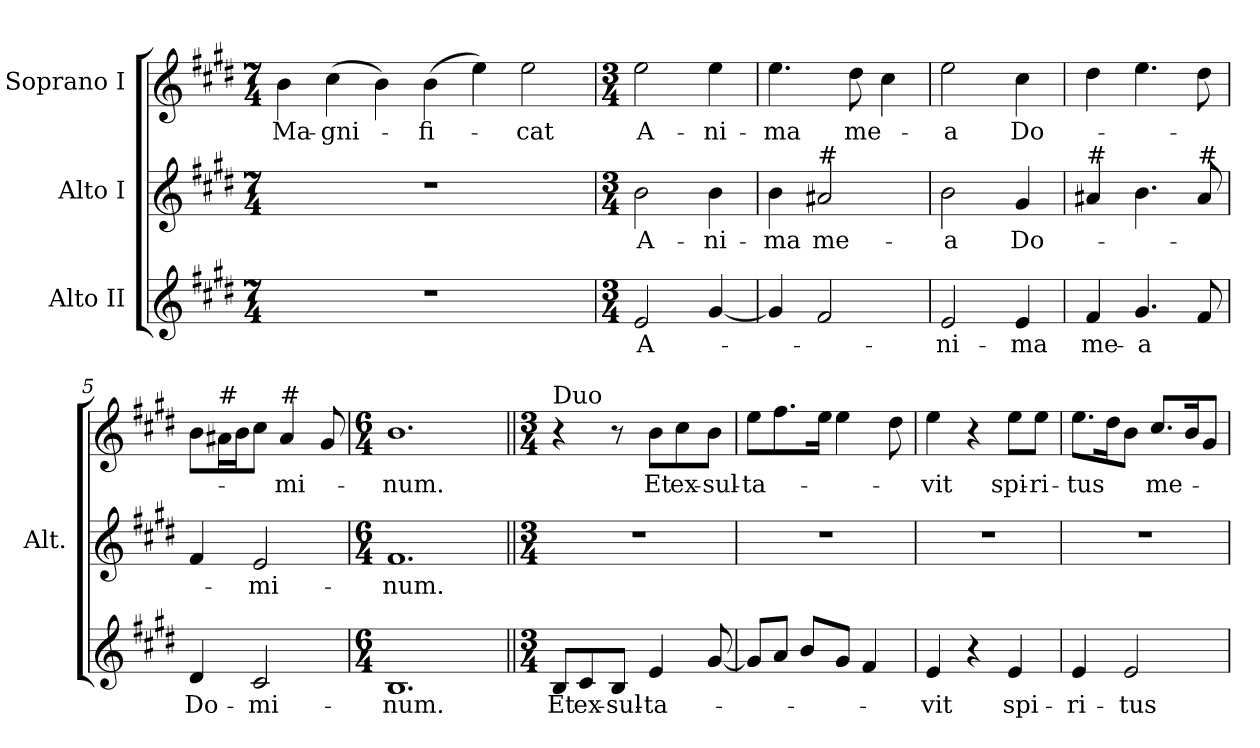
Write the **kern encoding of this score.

**kern	**text	**kern	**text	**kern	**text
*part3	*part3	*part2	*part2	*part1	*part1
*staff3	*staff3	*staff2	*staff2	*staff1	*staff1
*I"Alto II	*	*I"Alto I	*	*I"Soprano I	*
*	*	*I'Alt.	*	*	*
!!LO:PB:g=z
*clefG2	*	*clefG2	*	*clefG2	*
*k[f#c#g#d#]	*	*k[f#c#g#d#]	*	*k[f#c#g#d#]	*
*E:	*	*E:	*	*E:	*
*M7/4	*	*M7/4	*	*M7/4	*
=1	=1	=1	=1	=1	=1
!LO:N:vis=1	!	!LO:N:vis=1	!	!	!
!	!	!	!	!	!LO:LY:b:color=#000000
1..r	.	1..r	.	4bi\	Ma-
!	!	!	!	!	!LO:LY:b:color=#000000
.	.	.	.	(4cc#i\	-gni-
.	.	.	.	4bi\)	.
!	!	!	!	!	!LO:LY:b:color=#000000
.	.	.	.	(4bi\	-fi-
.	.	.	.	4eei\)	.
!	!	!	!	!	!LO:LY:b:color=#000000
.	.	.	.	2eei\	-cat
!!LO:LB:g=z
=1	=1	=1	=1	=1	=1
*M3/4	*	*M3/4	*	*M3/4	*
!	!LO:LY:b:color=#000000	!	!	!	!
!	!	!	!LO:LY:b:color=#000000	!	!
!	!	!	!	!	!LO:LY:b:color=#000000
2ei/	A-	2bi\	A-	2eei\	A-
!	!	!	!LO:LY:b:color=#000000	!	!
!	!	!	!	!	!LO:LY:b:color=#000000
[<4g#i/	.	4bi\	-ni-	4eei\	-ni-
=2	=2	=2	=2	=2	=2
!	!	!	!LO:LY:b:color=#000000	!	!
!	!	!	!	!	!LO:LY:b:color=#000000
4g#i/]	.	4bi\	-ma	4.eei\	-ma
!	!	!LO:TX:a:t=#	!	!	!
!	!	!	!LO:LY:b:color=#000000	!	!
2f#i/	.	2a#i/	me-	.	.
!	!	!	!	!	!LO:LY:b:color=#000000
.	.	.	.	8dd#i\	me-
.	.	.	.	4cc#i\	.
=3	=3	=3	=3	=3	=3
!	!LO:LY:b:color=#000000	!	!	!	!
!	!	!	!LO:LY:b:color=#000000	!	!
!	!	!	!	!	!LO:LY:b:color=#000000
2ei/	-ni-	2bi\	-a	2eei\	-a
!	!LO:LY:b:color=#000000	!	!	!	!
!	!	!	!LO:LY:b:color=#000000	!	!
!	!	!	!	!	!LO:LY:b:color=#000000
4ei/	-ma	4g#i/	Do-	4cc#i\	Do-
=4	=4	=4	=4	=4	=4
!	!	!LO:TX:a:t=#	!	!	!
!	!LO:LY:b:color=#000000	!	!	!	!
4f#i/	me-	4a#i/	.	4dd#i\	.
!	!LO:LY:b:color=#000000	!	!	!	!
4.g#i/	-a	4.bi\	.	4.eei\	.
!	!	!LO:TX:a:t=#	!	!	!
8f#i/	.	8a#i/	.	8dd#i\	.
=5	=5	=5	=5	=5	=5
!	!LO:LY:b:color=#000000	!	!	!	!
4d#i/	Do-	4f#i/	.	8bi\L	.
!	!	!	!	!LO:TX:a:t=#	!
.	.	.	.	16a#i\L	.
.	.	.	.	16bi\J	.
!	!LO:LY:b:color=#000000	!	!	!	!
!	!	!	!LO:LY:b:color=#000000	!	!
2c#i/	-mi-	2ei/	-mi-	8cc#i\J	.
!	!	!	!	!LO:TX:a:t=#	!
!	!	!	!	!	!LO:LY:b:color=#000000
.	.	.	.	4a#i/	-mi-
.	.	.	.	8g#i/	.
=6	=6	=6	=6	=6	=6
*M6/4	*	*M6/4	*	*M6/4	*
!	!LO:LY:b:color=#000000	!	!	!	!
!	!	!	!LO:LY:b:color=#000000	!	!
!	!	!	!	!	!LO:LY:b:color=#000000
1.Bi	-num.	1.f#i	-num.	1.bi	-num.
!!LO:LB:g=z
=7||	=7||	=7||	=7||	=7||	=7||
*M3/4	*	*M3/4	*	*M3/4	*
!	!	!	!	!LO:TX:a:t=Duo	!
!	!LO:LY:b:color=#000000	!LO:N:vis=1	!	!	!
8Bi/L	Et	2.r	.	4r	.
!	!LO:LY:b:color=#000000	!	!	!	!
8c#i/	ex-	.	.	.	.
!	!LO:LY:b:color=#000000	!	!	!	!
8Bi/J	-sul-	.	.	8r	.
!	!LO:LY:b:color=#000000	!	!	!	!
!	!	!	!	!	!LO:LY:b:color=#000000
4ei/	-ta-	.	.	8bi\L	Et
!	!	!	!	!	!LO:LY:b:color=#000000
.	.	.	.	8cc#i\	ex-
!	!	!	!	!	!LO:LY:b:color=#000000
[<8g#i/	.	.	.	8bi\J	-sul-
=8	=8	=8	=8	=8	=8
!	!	!LO:N:vis=1	!	!	!
!	!	!	!	!	!LO:LY:b:color=#000000
8g#i/L]	.	2.r	.	8eei\L	-ta-
8ai/J	.	.	.	8.ff#i\	.
8bi/L	.	.	.	.	.
.	.	.	.	16eei\Jk	.
8g#i/J	.	.	.	4eei\	.
4f#i/	.	.	.	.	.
.	.	.	.	8dd#i\	.
=9	=9	=9	=9	=9	=9
!	!LO:LY:b:color=#000000	!LO:N:vis=1	!	!	!
!	!	!	!	!	!LO:LY:b:color=#000000
4ei/	-vit	2.r	.	4eei\	-vit
4r	.	.	.	4r	.
!	!LO:LY:b:color=#000000	!	!	!	!
!	!	!	!	!	!LO:LY:b:color=#000000
4ei/	spi-	.	.	8eei\L	spi-
!	!	!	!	!	!LO:LY:b:color=#000000
.	.	.	.	8eei\J	-ri-
=10	=10	=10	=10	=10	=10
!	!LO:LY:b:color=#000000	!LO:N:vis=1	!	!	!
!	!	!	!	!	!LO:LY:b:color=#000000
4ei/	-ri-	2.r	.	8.eei\L	-tus
.	.	.	.	16dd#i\k	.
!	!LO:LY:b:color=#000000	!	!	!	!
2ei/	-tus	.	.	8bi\J	.
!	!	!	!	!	!LO:LY:b:color=#000000
.	.	.	.	8.cc#i/L	me-
.	.	.	.	16bi/k	.
.	.	.	.	8g#i/J	.
=	=	=	=	=	=
*-	*-	*-	*-	*-	*-
